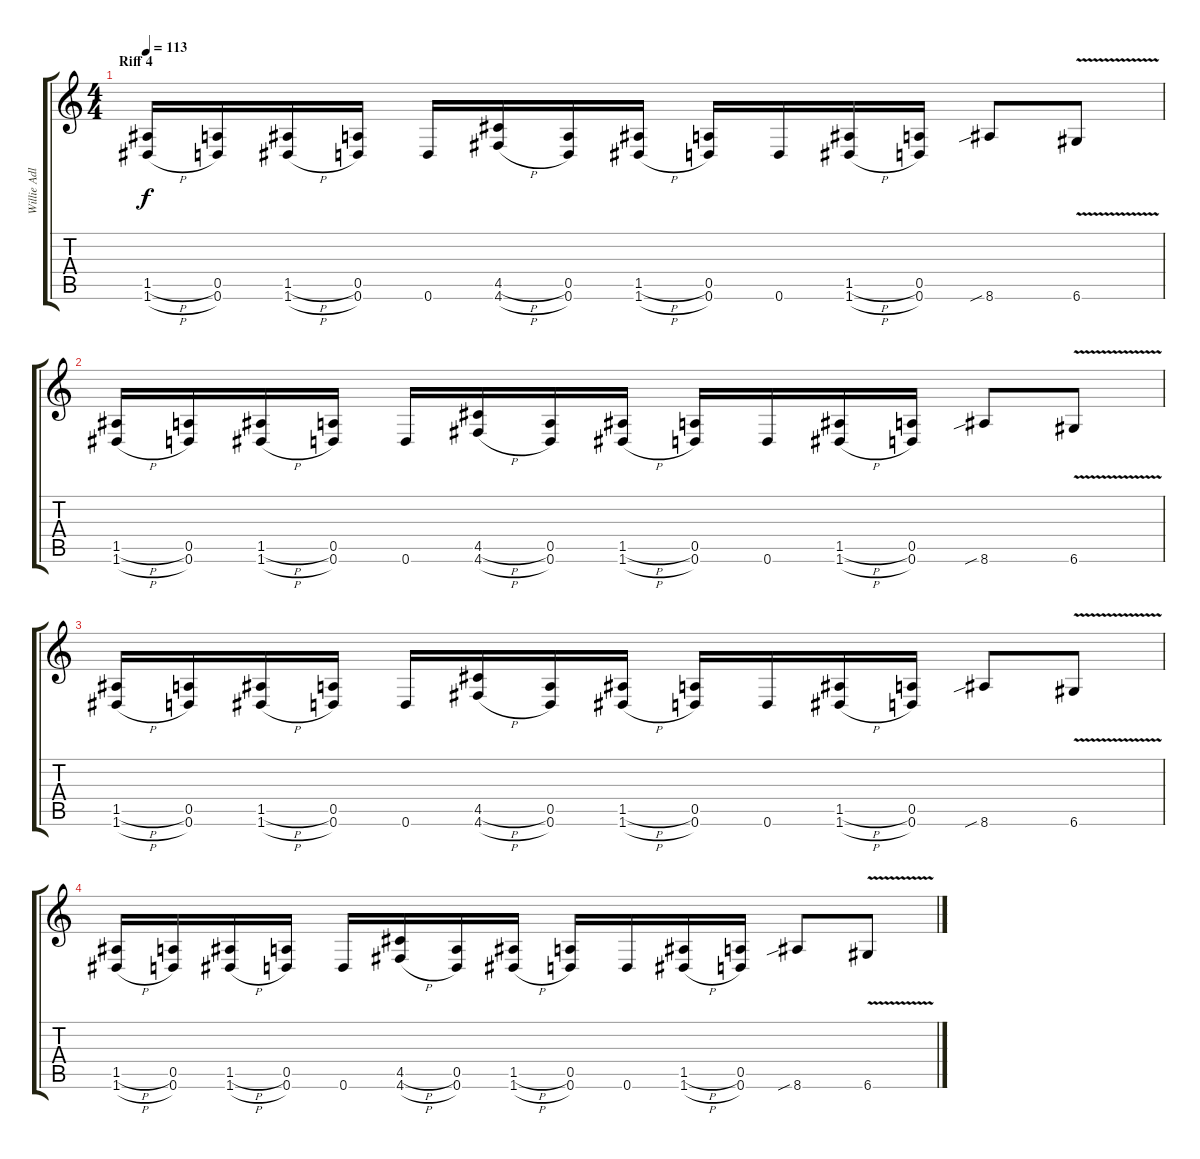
\track ("Willie Adler" "Willie Adl") {instrument distortionguitar}
\staff {score tabs}
\tuning (E4 B3 G3 D3 A2 D2) {hide}
\ts (4 4)
\section ("" "Riff 4")
\tempo 113
\clef g2
\ks c
(1.5{h} 1.6{h}).16{dy f} (0.5 0.6).16 (1.5{h} 1.6{h}).16 (0.5 0.6).16 0.6.16 (4.5{h} 4.6{h}).16 (0.5 0.6).16 (1.5{h} 1.6{h}).16 (0.5 0.6).16 0.6.16 (1.5{h} 1.6{h}).16 (0.5 0.6).16 8.6{sib}.8 6.6{v}.8 |
(1.5{h} 1.6{h}).16 (0.5 0.6).16 (1.5{h} 1.6{h}).16 (0.5 0.6).16 0.6.16 (4.5{h} 4.6{h}).16 (0.5 0.6).16 (1.5{h} 1.6{h}).16 (0.5 0.6).16 0.6.16 (1.5{h} 1.6{h}).16 (0.5 0.6).16 8.6{sib}.8 6.6{v}.8 |
(1.5{h} 1.6{h}).16 (0.5 0.6).16 (1.5{h} 1.6{h}).16 (0.5 0.6).16 0.6.16 (4.5{h} 4.6{h}).16 (0.5 0.6).16 (1.5{h} 1.6{h}).16 (0.5 0.6).16 0.6.16 (1.5{h} 1.6{h}).16 (0.5 0.6).16 8.6{sib}.8 6.6{v}.8 |
(1.5{h} 1.6{h}).16 (0.5 0.6).16 (1.5{h} 1.6{h}).16 (0.5 0.6).16 0.6.16 (4.5{h} 4.6{h}).16 (0.5 0.6).16 (1.5{h} 1.6{h}).16 (0.5 0.6).16 0.6.16 (1.5{h} 1.6{h}).16 (0.5 0.6).16 8.6{sib}.8 6.6{v}.8
